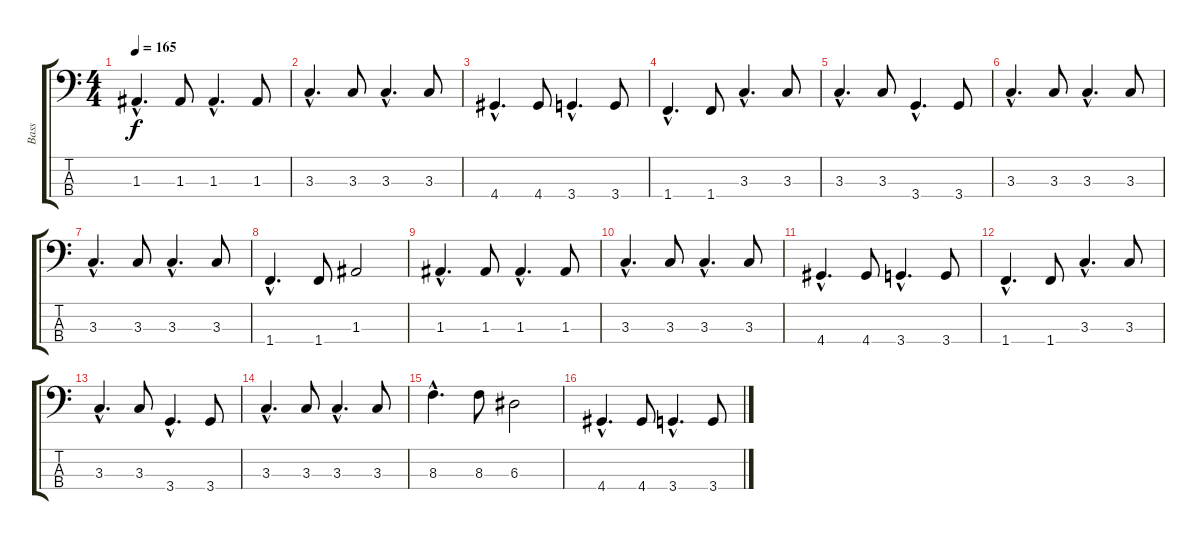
\track ("Bass" "Bass") {instrument fretlessbass}
\staff {score tabs}
\tuning (G2 D2 A1 E1) {hide}
\ts (4 4)
\tempo 165
\clef f4
\ks c
1.3{hac}.4{d dy f} 1.3.8 1.3{hac}.4{d} 1.3.8 |
3.3{hac}.4{d} 3.3.8 3.3{hac}.4{d} 3.3.8 |
4.4{hac}.4{d} 4.4.8 3.4{hac}.4{d} 3.4.8 |
1.4{hac}.4{d} 1.4.8 3.3{hac}.4{d} 3.3.8 |
3.3{hac}.4{d} 3.3.8 3.4{hac}.4{d} 3.4.8 |
3.3{hac}.4{d} 3.3.8 3.3{hac}.4{d} 3.3.8 |
3.3{hac}.4{d} 3.3.8 3.3{hac}.4{d} 3.3.8 |
1.4{hac}.4{d} 1.4.8 1.3.2 |
1.3{hac}.4{d} 1.3.8 1.3{hac}.4{d} 1.3.8 |
3.3{hac}.4{d} 3.3.8 3.3{hac}.4{d} 3.3.8 |
4.4{hac}.4{d} 4.4.8 3.4{hac}.4{d} 3.4.8 |
1.4{hac}.4{d} 1.4.8 3.3{hac}.4{d} 3.3.8 |
3.3{hac}.4{d} 3.3.8 3.4{hac}.4{d} 3.4.8 |
3.3{hac}.4{d} 3.3.8 3.3{hac}.4{d} 3.3.8 |
8.3{hac}.4{d} 8.3.8 6.3.2 |
4.4{hac}.4{d} 4.4.8 3.4{hac}.4{d} 3.4.8
